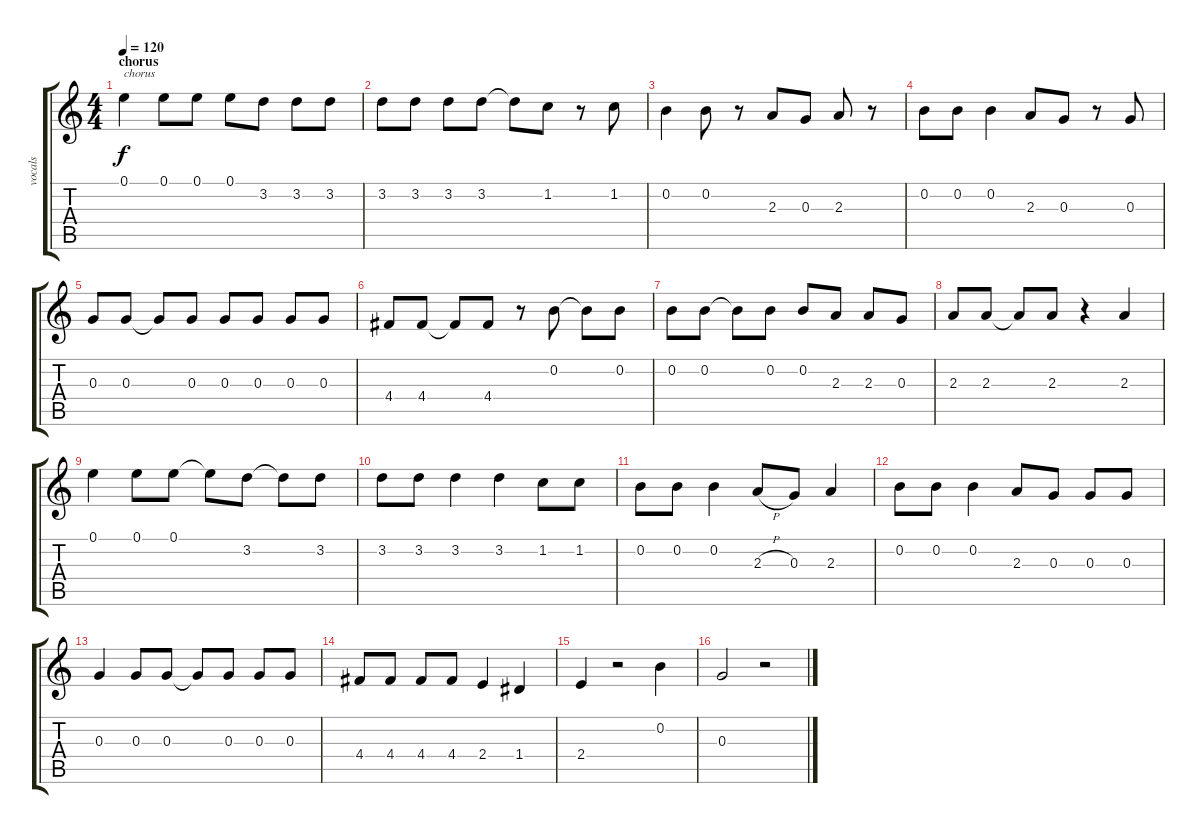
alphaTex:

\track ("vocals" "vocals") {instrument distortionguitar}
\staff {score tabs}
\tuning (E4 B3 G3 D3 A2 E2) {hide}
\ts (4 4)
\section ("" "chorus")
\tempo 120
\clef g2
\ks c
0.1.4{txt "chorus" dy f} 0.1.8 0.1.8 0.1.8 3.2.8 3.2.8 3.2.8 |
3.2.8 3.2.8 3.2.8 3.2.8 3.2{t}.8 1.2.8 r.8 1.2.8 |
0.2.4 0.2.8 r.8 2.3.8 0.3.8 2.3.8 r.8 |
0.2.8 0.2.8 0.2.4 2.3.8 0.3.8 r.8 0.3.8 |
0.3.8 0.3.8 0.3{t}.8 0.3.8 0.3.8 0.3.8 0.3.8 0.3.8 |
4.4.8 4.4.8 4.4{t}.8 4.4.8 r.8 0.2.8 0.2{t}.8 0.2.8 |
0.2.8 0.2.8 0.2{t}.8 0.2.8 0.2.8 2.3.8 2.3.8 0.3.8 |
2.3.8 2.3.8 2.3{t}.8 2.3.8 r.4 2.3.4 |
0.1.4 0.1.8 0.1.8 0.1{t}.8 3.2.8 3.2{t}.8 3.2.8 |
3.2.8 3.2.8 3.2.4 3.2.4 1.2.8 1.2.8 |
0.2.8 0.2.8 0.2.4 2.3{h}.8 0.3.8 2.3.4 |
0.2.8 0.2.8 0.2.4 2.3.8 0.3.8 0.3.8 0.3.8 |
0.3.4 0.3.8 0.3.8 0.3{t}.8 0.3.8 0.3.8 0.3.8 |
4.4.8 4.4.8 4.4.8 4.4.8 2.4.4 1.4.4 |
2.4.4 r.2 0.2.4 |
0.3.2 r.2
